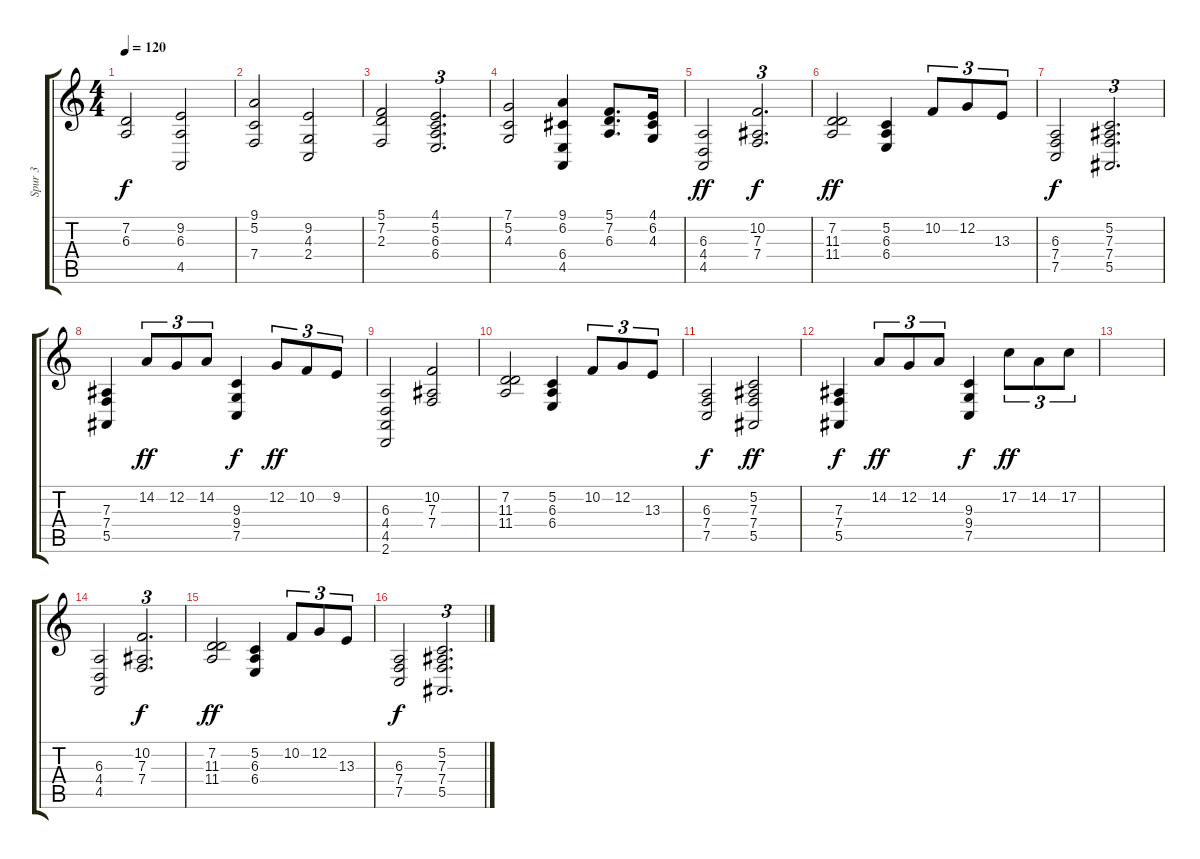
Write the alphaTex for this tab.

\track ("Spur 3" "Spur 3") {instrument stringensemble1}
\staff {score tabs}
\tuning (C4 G3 Eb3 Bb2 F2 C2) {hide}
\ts (4 4)
\tempo 120
\clef g2
\ks c
(7.2 6.3).2{dy f volume 10} (9.2 6.3 4.5).2 |
(9.1 5.2 7.4).2 (9.2 4.3 2.4).2 |
(5.1 7.2 2.3).2 (4.1 5.2 6.3 6.4).2{d tu (3 2)} |
(7.1 5.2 4.3).2 (9.1 6.2 6.4 4.5).4 (5.1 7.2 6.3).8{d} (4.1 6.2 4.3).16 |
(6.3 4.4 4.5).2{dy ff} (10.2 7.3 7.4).2{d tu (3 2) dy f} |
(7.2 11.3 11.4).2{dy ff} (5.2 6.3 6.4).4 10.2.8{tu (3 2)} 12.2.8{tu (3 2)} 13.3.8{tu (3 2)} |
(6.3 7.4 7.5).2{dy f} (5.2 7.3 7.4 5.5).2{d tu (3 2)} |
(7.3 7.4 5.5).4 14.2.8{tu (3 2) dy ff} 12.2.8{tu (3 2)} 14.2.8{tu (3 2)} (9.3 9.4 7.5).4{dy f} 12.2.8{tu (3 2) dy ff} 10.2.8{tu (3 2)} 9.2.8{tu (3 2)} |
(6.3 4.4 4.5 2.6).2 (10.2 7.3 7.4).2 |
(7.2 11.3 11.4).2 (5.2 6.3 6.4).4 10.2.8{tu (3 2)} 12.2.8{tu (3 2)} 13.3.8{tu (3 2)} |
(6.3 7.4 7.5).2{dy f} (5.2 7.3 7.4 5.5).2{dy ff} |
(7.3 7.4 5.5).4{dy f} 14.2.8{tu (3 2) dy ff} 12.2.8{tu (3 2)} 14.2.8{tu (3 2)} (9.3 9.4 7.5).4{dy f} 17.2.8{tu (3 2) dy ff} 14.2.8{tu (3 2)} 17.2.8{tu (3 2)} |
|
(6.3 4.4 4.5).2 (10.2 7.3 7.4).2{d tu (3 2) dy f} |
(7.2 11.3 11.4).2{dy ff} (5.2 6.3 6.4).4 10.2.8{tu (3 2)} 12.2.8{tu (3 2)} 13.3.8{tu (3 2)} |
(6.3 7.4 7.5).2{dy f} (5.2 7.3 7.4 5.5).2{d tu (3 2)}
